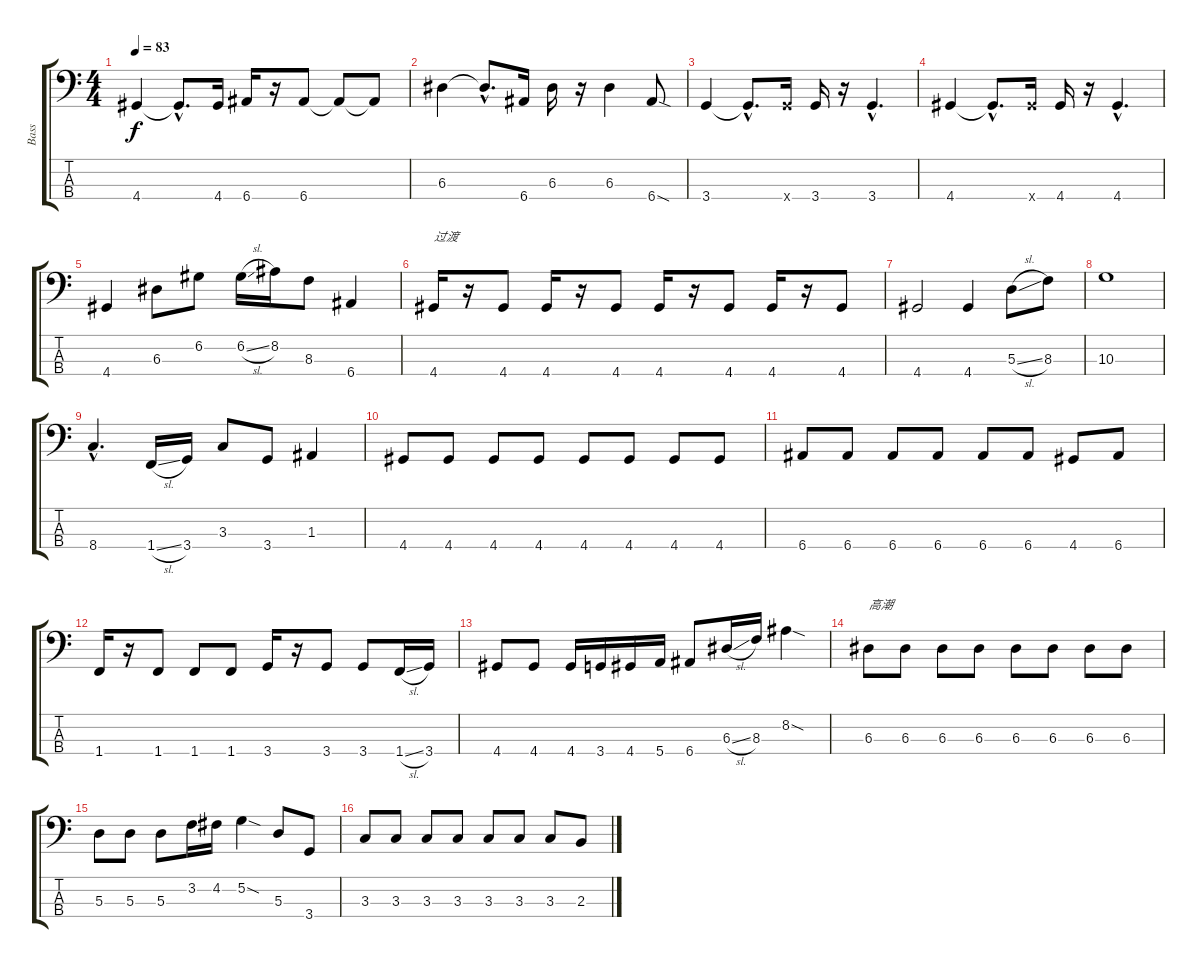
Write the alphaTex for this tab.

\track ("Bass" "Bass") {instrument electricbassfinger}
\staff {score tabs}
\tuning (G2 D2 A1 E1) {hide}
\ts (4 4)
\tempo 83
\clef f4
\ks c
4.4.4{dy f} 4.4{hac t}.8{d} 4.4.16 6.4.16 r.16 6.4.8 6.4{t}.8 6.4{t}.8 |
6.3.4 6.3{hac t}.8{d} 6.4.16 6.3.16 r.16 6.3.4 6.4{sod}.8 |
3.4.4 3.4{hac t}.8{d} 3.4{x}.16 3.4.16 r.16 3.4{hac}.4{d} |
4.4.4 4.4{hac t}.8{d} 4.4{x}.16 4.4.16 r.16 4.4{hac}.4{d} |
4.4.4 6.3.8 6.2.8 6.2{sl}.16 8.2.16 8.3.8 6.4.4 |
4.4.16{txt "过渡"} r.16 4.4.8 4.4.16 r.16 4.4.8 4.4.16 r.16 4.4.8 4.4.16 r.16 4.4.8 |
4.4.2 4.4.4 5.3{sl}.8 8.3.8 |
10.3.1 |
8.4{hac}.4{d} 1.4{sl}.16 3.4.16 3.3.8 3.4.8 1.3.4 |
4.4.8 4.4.8 4.4.8 4.4.8 4.4.8 4.4.8 4.4.8 4.4.8 |
6.4.8 6.4.8 6.4.8 6.4.8 6.4.8 6.4.8 4.4.8 6.4.8 |
1.4.16 r.16 1.4.8 1.4.8 1.4.8 3.4.16 r.16 3.4.8 3.4.8 1.4{sl}.16 3.4.16 |
4.4.8 4.4.8 4.4.16 3.4.16 4.4.16 5.4.16 6.4.8 6.3{sl}.16 8.3.16 8.2{sod}.4 |
6.3.8{txt "高潮"} 6.3.8 6.3.8 6.3.8 6.3.8 6.3.8 6.3.8 6.3.8 |
5.3.8 5.3.8 5.3.8 3.2.16 4.2.16 5.2{sod}.4 5.3.8 3.4.8 |
3.3.8 3.3.8 3.3.8 3.3.8 3.3.8 3.3.8 3.3.8 2.3.8
